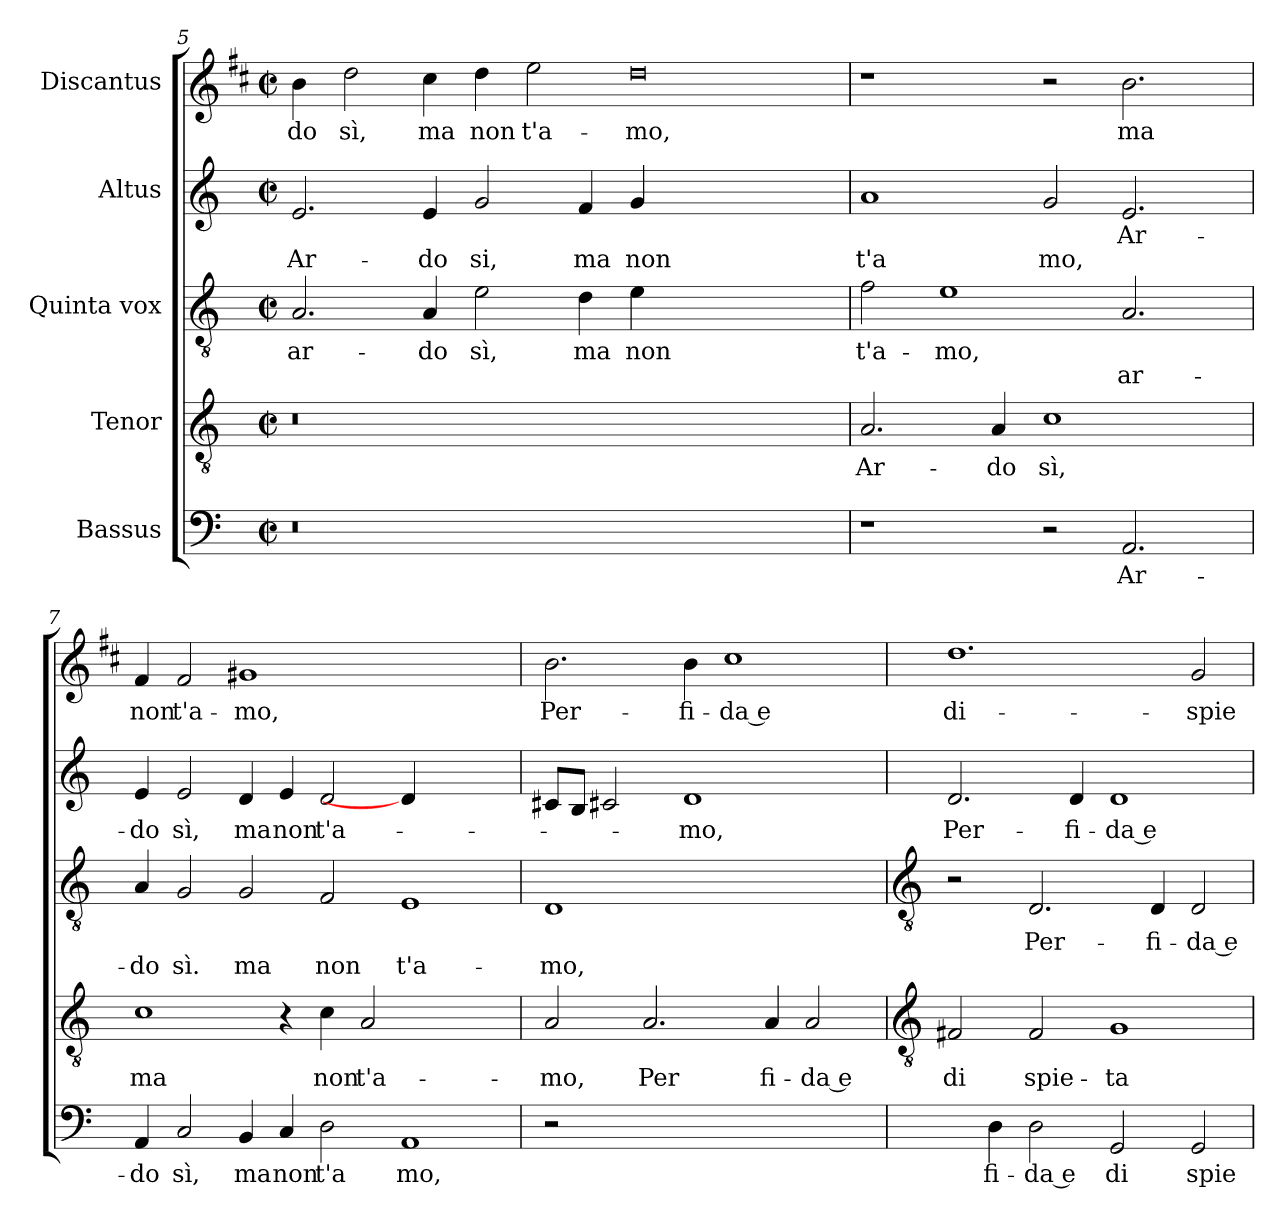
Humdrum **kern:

**kern	**text	**kern	**text	**kern	**text	**text	**kern	**text	**text	**kern	**text
*part5	*part5	*part4	*part4	*part3	*part3	*part3	*part2	*part2	*part2	*part1	*part1
*staff5	*staff5	*staff4	*staff4	*staff3	*staff3	*staff3	*staff2	*staff2	*staff2	*staff1	*staff1
*I"Bassus	*	*I"Tenor	*	*I"Quinta vox	*	*	*I"Altus	*	*	*I"Discantus	*
*clefF4	*	*clefGv2	*	*clefGv2	*	*	*clefG2	*	*	*clefG2	*
*	*	*	*	*	*	*	*	*	*	*ITrd1c2	*
*k[]	*	*k[]	*	*k[]	*	*	*k[]	*	*	*k[]	*
*C:	*	*C:	*	*C:	*	*	*C:	*	*	*C:	*
*M4/2	*	*M4/2	*	*M4/2	*	*	*M4/2	*	*	*M4/2	*
*met(c|)	*	*met(c|)	*	*met(c|)	*	*	*met(c|)	*	*	*met(c|)	*
=5	=5	=5	=5	=5	=5	=5	=5	=5	=5	=5	=5
!	!	!	!	!	!LO:LY:b	!	!	!	!LO:LY:b	!	!LO:LY:b
0r	.	0r	.	2.A	ar-	.	2.e	.	Ar-	4a	-do
!	!	!	!	!	!	!	!	!	!	!	!LO:LY:b
.	.	.	.	.	.	.	.	.	.	2cc	sì,
!	!	!	!	!	!LO:LY:b	!	!	!	!LO:LY:b	!	!LO:LY:b
.	.	.	.	4A	-do	.	4e	.	-do	4b	ma
!	!	!	!	!	!LO:LY:b	!	!	!	!LO:LY:b	!	!LO:LY:b
.	.	.	.	2e	sì,	.	2g	.	si,	4cc	non
!	!	!	!	!	!	!	!	!	!	!	!LO:LY:b
.	.	.	.	.	.	.	.	.	.	2dd	t'a-
!	!	!	!	!	!LO:LY:b	!	!	!	!LO:LY:b	!	!
.	.	.	.	4d	ma	.	4f	.	ma	.	.
!	!	!	!	!	!LO:LY:b	!	!	!	!LO:LY:b	!	!LO:LY:b
.	.	.	.	4e	non	.	4g	.	non	0cc	-mo,
1..ryy	.	1..ryy	.	1..ryy	.	.	1..ryy	.	.	.	.
=6	=6	=6	=6	=6	=6	=6	=6	=6	=6	=6	=6
!	!	!	!LO:LY:b	!	!LO:LY:b	!	!	!	!LO:LY:b	!	!
1r	.	2.A	Ar-	2f	t'a-	.	1a	.	t'a	1r	.
!	!	!	!	!	!LO:LY:b	!	!	!	!	!	!
.	.	.	.	1e	-mo,	.	.	.	.	.	.
!	!	!	!LO:LY:b	!	!	!	!	!	!	!	!
.	.	4A	-do	.	.	.	.	.	.	.	.
!	!	!	!LO:LY:b	!	!	!	!	!	!LO:LY:b	!	!
2r	.	1c	sì,	.	.	.	2g	.	mo,	2r	.
!	!LO:LY:b	!	!	!	!	!LO:LY:b	!	!LO:LY:b	!	!	!LO:LY:b
2.AA	Ar-	.	.	2.A	.	ar-	2.e	Ar-	.	2.a	ma
.	.	4ryy	.	.	.	.	.	.	.	.	.
=7	=7	=7	=7	=7	=7	=7	=7	=7	=7	=7	=7
!	!LO:LY:b	!	!LO:LY:b	!	!	!LO:LY:b	!	!LO:LY:b	!	!	!LO:LY:b
4AA	-do	1c	ma	4A	.	-do	4e	-do	.	4e	non
!	!LO:LY:b	!	!	!	!	!LO:LY:b	!	!LO:LY:b	!	!	!LO:LY:b
2C	sì,	.	.	2G	.	sì.	2e	sì,	.	2e	t'a-
!	!LO:LY:b	!	!	!	!	!LO:LY:b	!	!LO:LY:b	!	!	!LO:LY:b
4BB	ma	.	.	2G	.	ma	4d	ma	.	1f#X	-mo,
!	!LO:LY:b	!	!	!	!	!	!	!LO:LY:b	!	!	!
4C	non	4r	.	.	.	.	4e	non	.	.	.
!	!LO:LY:b	!	!LO:LY:b	!	!	!LO:LY:b	!	!LO:LY:b	!	!	!
2D	t'a	4c	non	2F	.	non	2d	t'a-	.	.	.
!	!	!	!LO:LY:b	!	!	!	!	!	!	!	!
.	.	2A	t'a-	.	.	.	.	.	.	.	.
!	!LO:LY:b	!	!	!	!	!LO:LY:b	!	!	!	!	!
1AA	mo,	.	.	1E	.	t'a-	4d]	.	.	1ryy	.
.	.	2.ryy	.	.	.	.	2.ryy	.	.	.	.
!!LO:LB:g=z
=8	=8	=8	=8	=8	=8	=8	=8	=8	=8	=8	=8
!	!	!	!LO:LY:b	!	!	!LO:LY:b	!	!	!	!	!LO:LY:b
2r	.	2A	-mo,	1D	.	-mo,	8c#XL	.	.	2.a	Per-
.	.	.	.	.	.	.	8BJ	.	.	.	.
.	.	.	.	.	.	.	2c#X	.	.	.	.
!	!LO:LY:b	!	!LO:LY:b	!	!	!	!	!	!	!	!
[2Dyy	Per-	2.A	Per	.	.	.	.	.	.	.	.
!	!	!	!	!	!	!	!	!LO:LY:b	!	!	!LO:LY:b
.	.	.	.	.	.	.	1d	-mo,	.	4a	-fi-
!	!	!	!	!	!	!	!	!	!	!	!LO:LY:b
1ryy	.	.	.	1ryy	.	.	.	.	.	1b	-da e
!	!	!	!LO:LY:b	!	!	!	!	!	!	!	!
.	.	4A	fi-	.	.	.	.	.	.	.	.
!	!	!	!LO:LY:b	!	!	!	!	!	!	!	!
.	.	2A	-da e	.	.	.	.	.	.	.	.
.	.	.	.	.	.	.	4ryy	.	.	.	.
!!LO:LB:g=z
=9	=9	=9	=9	=9	=9	=9	=9	=9	=9	=9	=9
*	*	*clefGv2	*	*clefGv2	*	*	*	*	*	*	*
!	!	!	!LO:LY:b	!	!	!	!	!LO:LY:b	!	!	!LO:LY:b
4Dyy]	.	2F#X	di	2r	.	.	2.d	Per-	.	1.cc	di-
!	!LO:LY:b	!	!	!	!	!	!	!	!	!	!
4D	-fi-	.	.	.	.	.	.	.	.	.	.
!	!LO:LY:b	!	!LO:LY:b	!	!LO:LY:b	!	!	!	!	!	!
2D	-da e	2F#	spie-	2.D	Per-	.	.	.	.	.	.
!	!	!	!	!	!	!	!	!LO:LY:b	!	!	!
.	.	.	.	.	.	.	4d	-fi-	.	.	.
!	!LO:LY:b	!	!LO:LY:b	!	!	!	!	!LO:LY:b	!	!	!
2GG	di	1G	-ta-	.	.	.	1d	-da e	.	.	.
!	!	!	!	!	!LO:LY:b	!	!	!	!	!	!
.	.	.	.	4D	-fi-	.	.	.	.	.	.
!	!LO:LY:b	!	!	!	!LO:LY:b	!	!	!	!	!	!LO:LY:b
2GG	spie-	.	.	2D	-da e	.	.	.	.	2f	-spie-
=	=	=	=	=	=	=	=	=	=	=	=
*-	*-	*-	*-	*-	*-	*-	*-	*-	*-	*-	*-
